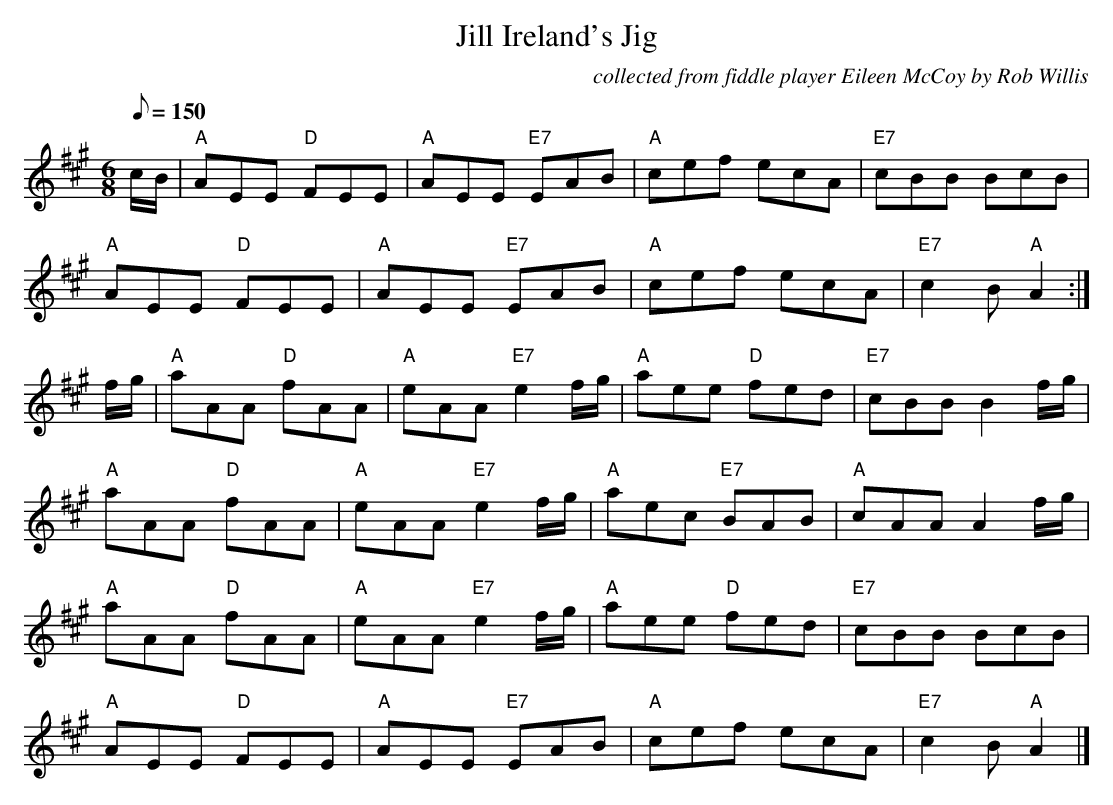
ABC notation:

X:1
T:Jill Ireland's Jig
C:collected from fiddle player Eileen McCoy by Rob Willis
M:6/8
L:1/8
Q:150
K:A
c/B/|"A"AEE "D"FEE|"A"AEE "E7"EAB|"A"cef ecA|"E7"cBB BcB|
"A"AEE "D"FEE|"A"AEE "E7"EAB|"A"cef ecA|"E7"c2B "A" A2:|
f/g/|"A"aAA "D"fAA|"A"eAA "E7"e2f/g/|"A"aee "D"fed|"E7"cBB B2f/g/|
"A"aAA "D"fAA|"A"eAA "E7"e2f/g/|"A"aec "E7"BAB|"A"cAA A2f/g/|
"A"aAA "D"fAA|"A"eAA "E7"e2f/g/|"A"aee "D"fed|"E7"cBB BcB|
"A"AEE "D"FEE|"A"AEE "E7"EAB|"A"cef ecA|"E7"c2B "A" A2|]
